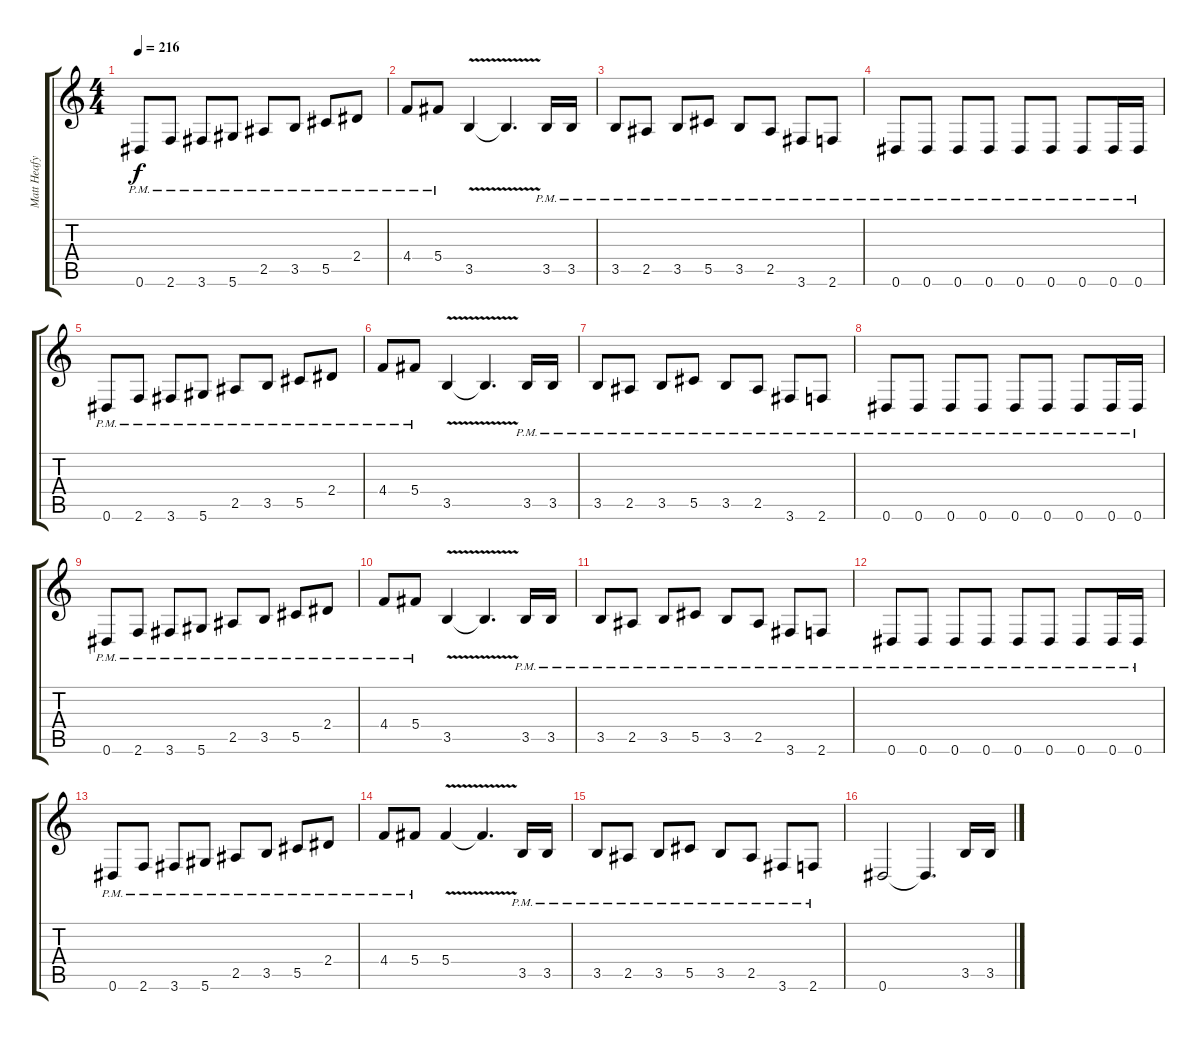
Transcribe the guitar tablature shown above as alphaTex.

\track ("Matt Heafy (Rhythm Guitar)" "Matt Heafy") {instrument overdrivenguitar}
\staff {score tabs}
\tuning (Eb4 Bb3 Gb3 Db3 Ab2 Eb2) {hide}
\ts (4 4)
\tempo 216
\clef g2
\ks c
0.6{pm}.8{dy f} 2.6{pm}.8 3.6{pm}.8 5.6{pm}.8 2.5{pm}.8 3.5{pm}.8 5.5{pm}.8 2.4{pm}.8 |
4.4{pm}.8 5.4{pm}.8 3.5{v}.4 3.5{t}.4{d} 3.5{pm}.16 3.5{pm}.16 |
3.5{pm}.8 2.5{pm}.8 3.5{pm}.8 5.5{pm}.8 3.5{pm}.8 2.5{pm}.8 3.6{pm}.8 2.6{pm}.8 |
0.6{pm}.8 0.6{pm}.8 0.6{pm}.8 0.6{pm}.8 0.6{pm}.8 0.6{pm}.8 0.6{pm}.8 0.6{pm}.16 0.6{pm}.16 |
0.6{pm}.8 2.6{pm}.8 3.6{pm}.8 5.6{pm}.8 2.5{pm}.8 3.5{pm}.8 5.5{pm}.8 2.4{pm}.8 |
4.4{pm}.8 5.4{pm}.8 3.5{v}.4 3.5{t}.4{d} 3.5{pm}.16 3.5{pm}.16 |
3.5{pm}.8 2.5{pm}.8 3.5{pm}.8 5.5{pm}.8 3.5{pm}.8 2.5{pm}.8 3.6{pm}.8 2.6{pm}.8 |
0.6{pm}.8 0.6{pm}.8 0.6{pm}.8 0.6{pm}.8 0.6{pm}.8 0.6{pm}.8 0.6{pm}.8 0.6{pm}.16 0.6{pm}.16 |
0.6{pm}.8 2.6{pm}.8 3.6{pm}.8 5.6{pm}.8 2.5{pm}.8 3.5{pm}.8 5.5{pm}.8 2.4{pm}.8 |
4.4{pm}.8 5.4{pm}.8 3.5{v}.4 3.5{t}.4{d} 3.5{pm}.16 3.5{pm}.16 |
3.5{pm}.8 2.5{pm}.8 3.5{pm}.8 5.5{pm}.8 3.5{pm}.8 2.5{pm}.8 3.6{pm}.8 2.6{pm}.8 |
0.6{pm}.8 0.6{pm}.8 0.6{pm}.8 0.6{pm}.8 0.6{pm}.8 0.6{pm}.8 0.6{pm}.8 0.6{pm}.16 0.6{pm}.16 |
0.6{pm}.8 2.6{pm}.8 3.6{pm}.8 5.6{pm}.8 2.5{pm}.8 3.5{pm}.8 5.5{pm}.8 2.4{pm}.8 |
4.4{pm}.8 5.4{pm}.8 5.4{v}.4 5.4{t}.4{d} 3.5{pm}.16 3.5{pm}.16 |
3.5{pm}.8 2.5{pm}.8 3.5{pm}.8 5.5{pm}.8 3.5{pm}.8 2.5{pm}.8 3.6{pm}.8 2.6{pm}.8 |
0.6.2 0.6{t}.4{d} 3.5.16 3.5.16
